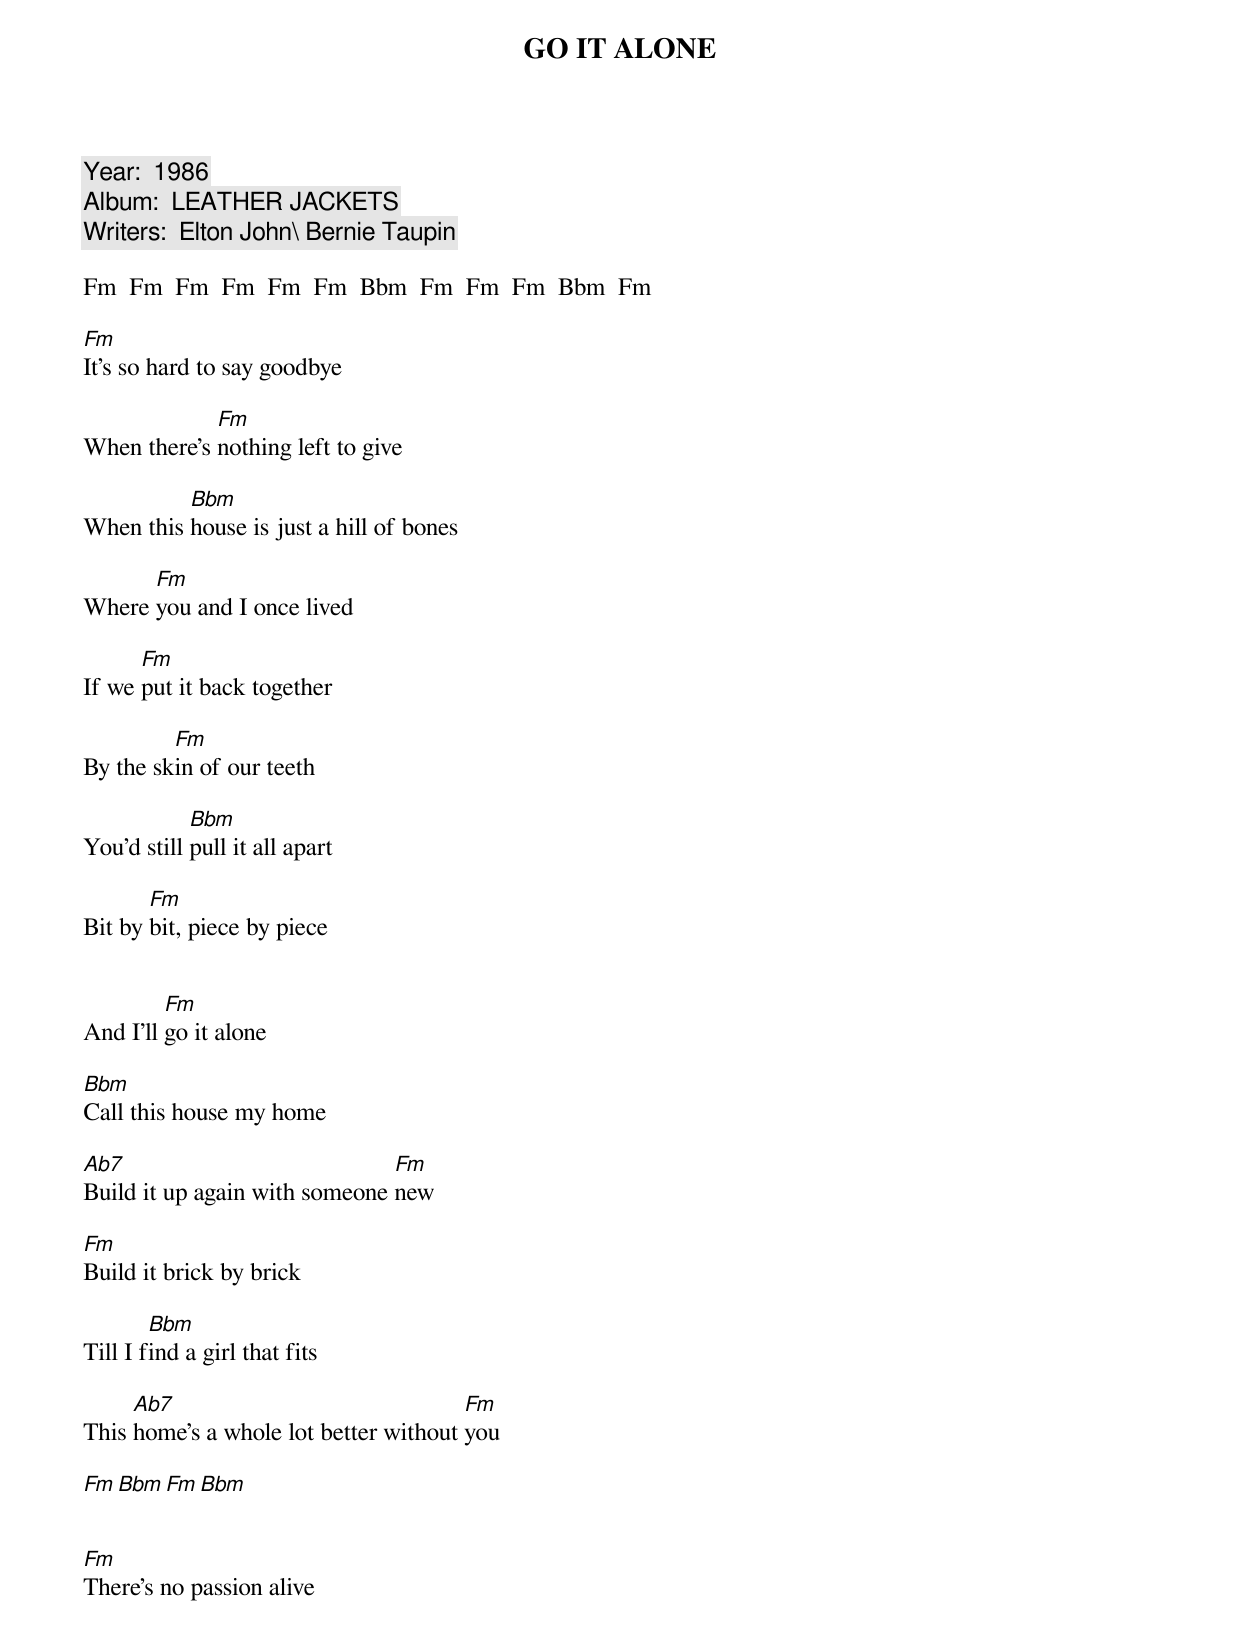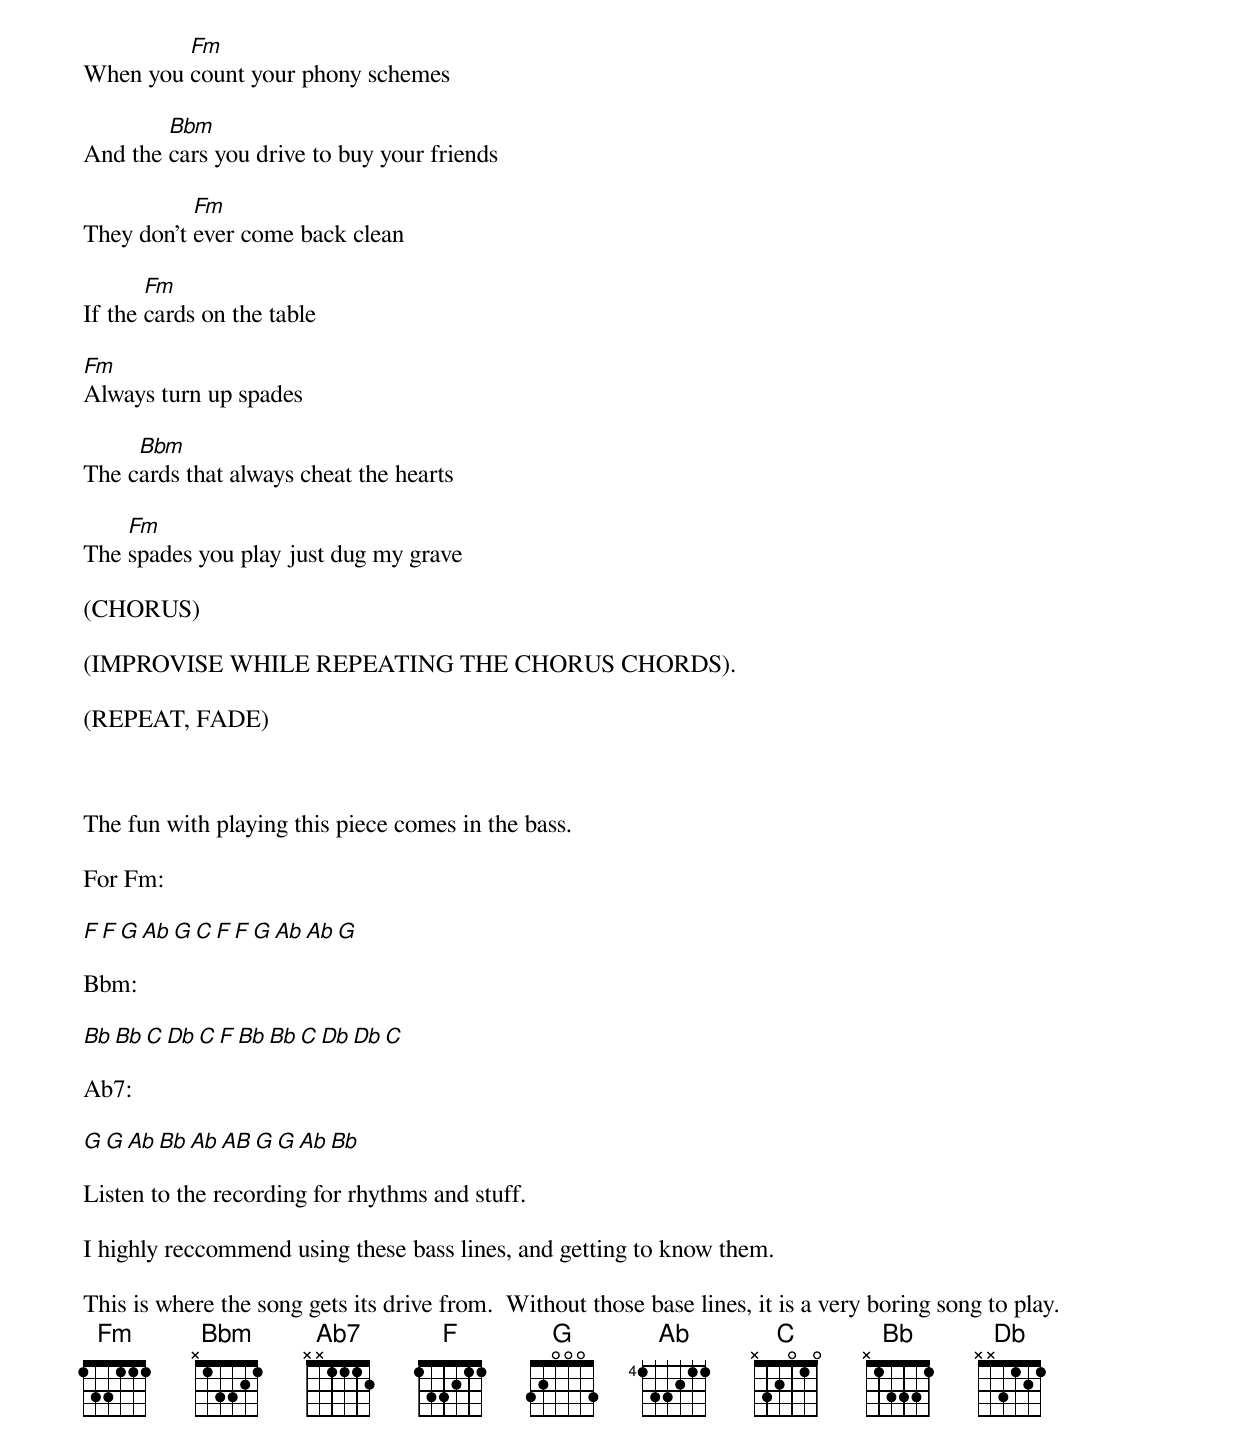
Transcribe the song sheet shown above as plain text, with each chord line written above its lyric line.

GO IT ALONE

Year:  1986
Album:  LEATHER JACKETS
Writers:  Elton John\ Bernie Taupin

Fm  Fm  Fm  Fm  Fm  Fm  Bbm  Fm  Fm  Fm  Bbm  Fm

Fm
It's so hard to say goodbye

	     Fm
When there's nothing left to give

	  Bbm
When this house is just a hill of bones

      Fm
Where you and I once lived

      Fm
If we put it back together

         Fm
By the skin of our teeth

	    Bbm
You'd still pull it all apart

       Fm
Bit by bit, piece by piece


	 Fm
And I'll go it alone

Bbm
Call this house my home

Ab7			       Fm
Build it up again with someone new

Fm
Build it brick by brick

	Bbm
Till I find a girl that fits

     Ab7			       Fm
This home's a whole lot better without you

Fm  Bbm  Fm  Bbm


Fm
There's no passion alive

	 Fm
When you count your phony schemes

	Bbm
And the cars you drive to buy your friends

	   Fm
They don't ever come back clean

       Fm
If the cards on the table

Fm
Always turn up spades

     Bbm
The cards that always cheat the hearts

    Fm
The spades you play just dug my grave

(CHORUS)

(IMPROVISE WHILE REPEATING THE CHORUS CHORDS).

(REPEAT, FADE)



The fun with playing this piece comes in the bass.

For Fm:

F F G  Ab  G C F F G Ab  Ab G

Bbm:

Bb Bb C  Db  C F Bb Bb C Db  Db C

Ab7:

G G Ab  Bb  Ab AB G G Ab Bb

Listen to the recording for rhythms and stuff.

I highly reccommend using these bass lines, and getting to know them.

This is where the song gets its drive from.  Without those base lines, it is a very boring song to play.
